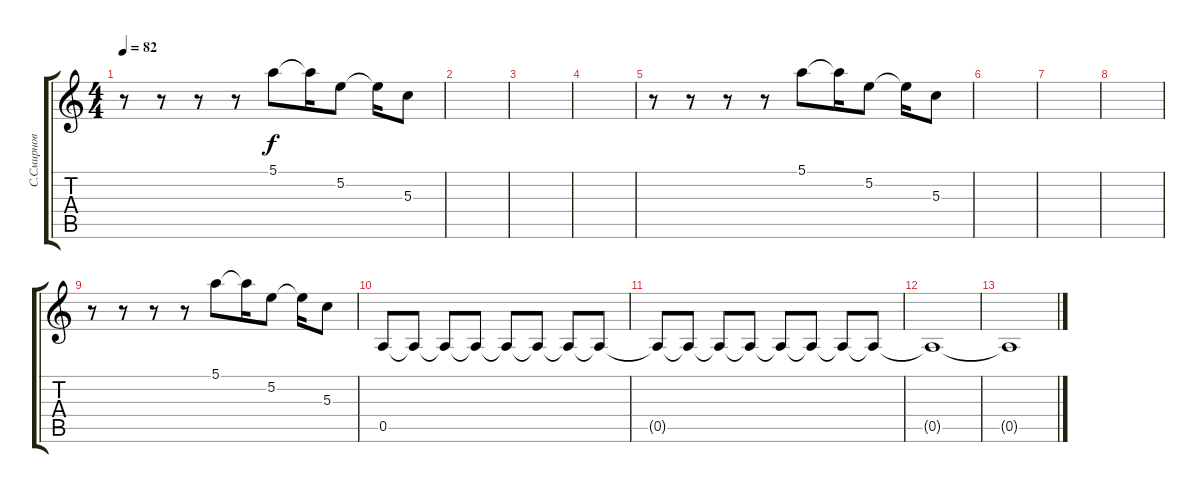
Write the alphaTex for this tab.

\track ("С.Смирнов" "С.Смирнов") {instrument distortionguitar}
\staff {score tabs}
\tuning (E4 B3 G3 D3 A2 E2) {hide}
\ts (4 4)
\tempo 82
\clef g2
\ks c
r.8{dy f} r.8 r.8 r.8 5.1.8 5.1{t}.16 5.2.8 5.2{t}.16 5.3.8 |
|
|
|
r.8 r.8 r.8 r.8 5.1.8 5.1{t}.16 5.2.8 5.2{t}.16 5.3.8 |
|
|
|
r.8 r.8 r.8 r.8 5.1.8 5.1{t}.16 5.2.8 5.2{t}.16 5.3.8 |
0.5.8 0.5{t}.8 0.5{t}.8 0.5{t}.8 0.5{t}.8 0.5{t}.8 0.5{t}.8 0.5{t}.8 |
0.5{t}.8 0.5{t}.8 0.5{t}.8 0.5{t}.8 0.5{t}.8 0.5{t}.8 0.5{t}.8 0.5{t}.8 |
0.5{t}.1 |
0.5{t}.1
